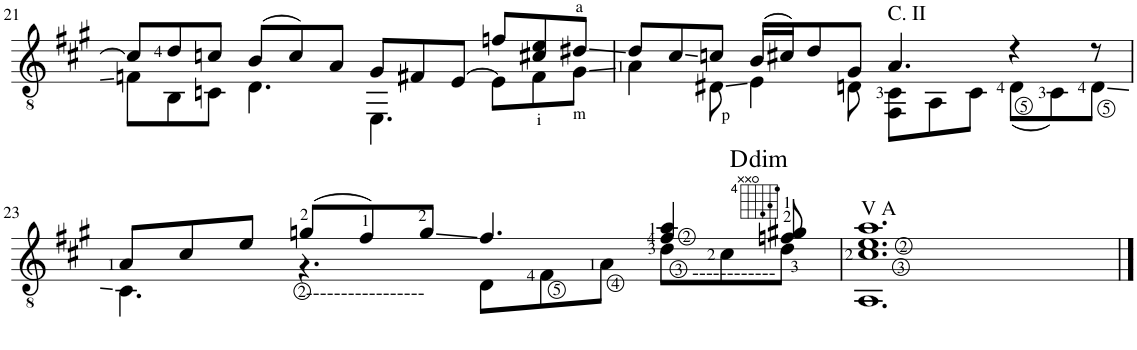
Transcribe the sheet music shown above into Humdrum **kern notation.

**kern	**harte
*part1	*part1
*staff1	*
*I"Guitar	*
*I'Guit.	*
!!LO:PB:g=z
*clefGv2	*
*k[f#c#g#]	*
*M12/8	*
=21	=21
*^	*
8c/L]	8Fn\L	.
8d/	8BB\	.
8cn/J	8Cn\J	.
(8B/L	4.D\	.
8c/)	.	.
8A/J	.	.
8G#/L	4.EE\	.
8F#X/	.	.
[8E/J	.	.
8fn/L	8E\L]	.
8c#X/ 8e/	8F#\	.
8d#X/J	8G#\J	.
=22	=22	=22
8d/L	4A\	.
8c#/	.	.
8cn/J	8D#X\	.
(16B/LL	4E\	.
16c#X/J)	.	.
8d/	.	.
8G#/J	8Dn\	.
!LO:TX:a:t=C. II	!	!
4.A/	8FF#\ 8C#\L	.
.	8AA\	.
.	8C#\J	.
4r	(8D\L	.
.	8C#\)	.
8r	8D\J	.
!!LO:LB:g=z	!!
=23	=23	=23
8A/L	4.C#\	.
8c#/	.	.
8e/J	.	.
!LO:TX:b:t=-----------------	!	!
(8gn/L	4.r	.
8f#/)	.	.
8g/J	.	.
4.f#/	8D\L	.
.	8F#\	.
.	8A\J	.
!LO:TX:a:t=------------	!	!
4f#/ 4a/	8d\L	.
.	8c#\	.
!	!	!LO:H:kt=dim
8fn/ 8g#X/	8d\J	D:dim
=24	=24	=24
!LO:TX:a:t=V A	!	!
1.c# 1.e 1.a	1.AA	.
*v	*v	*
==	==
*-	*-
